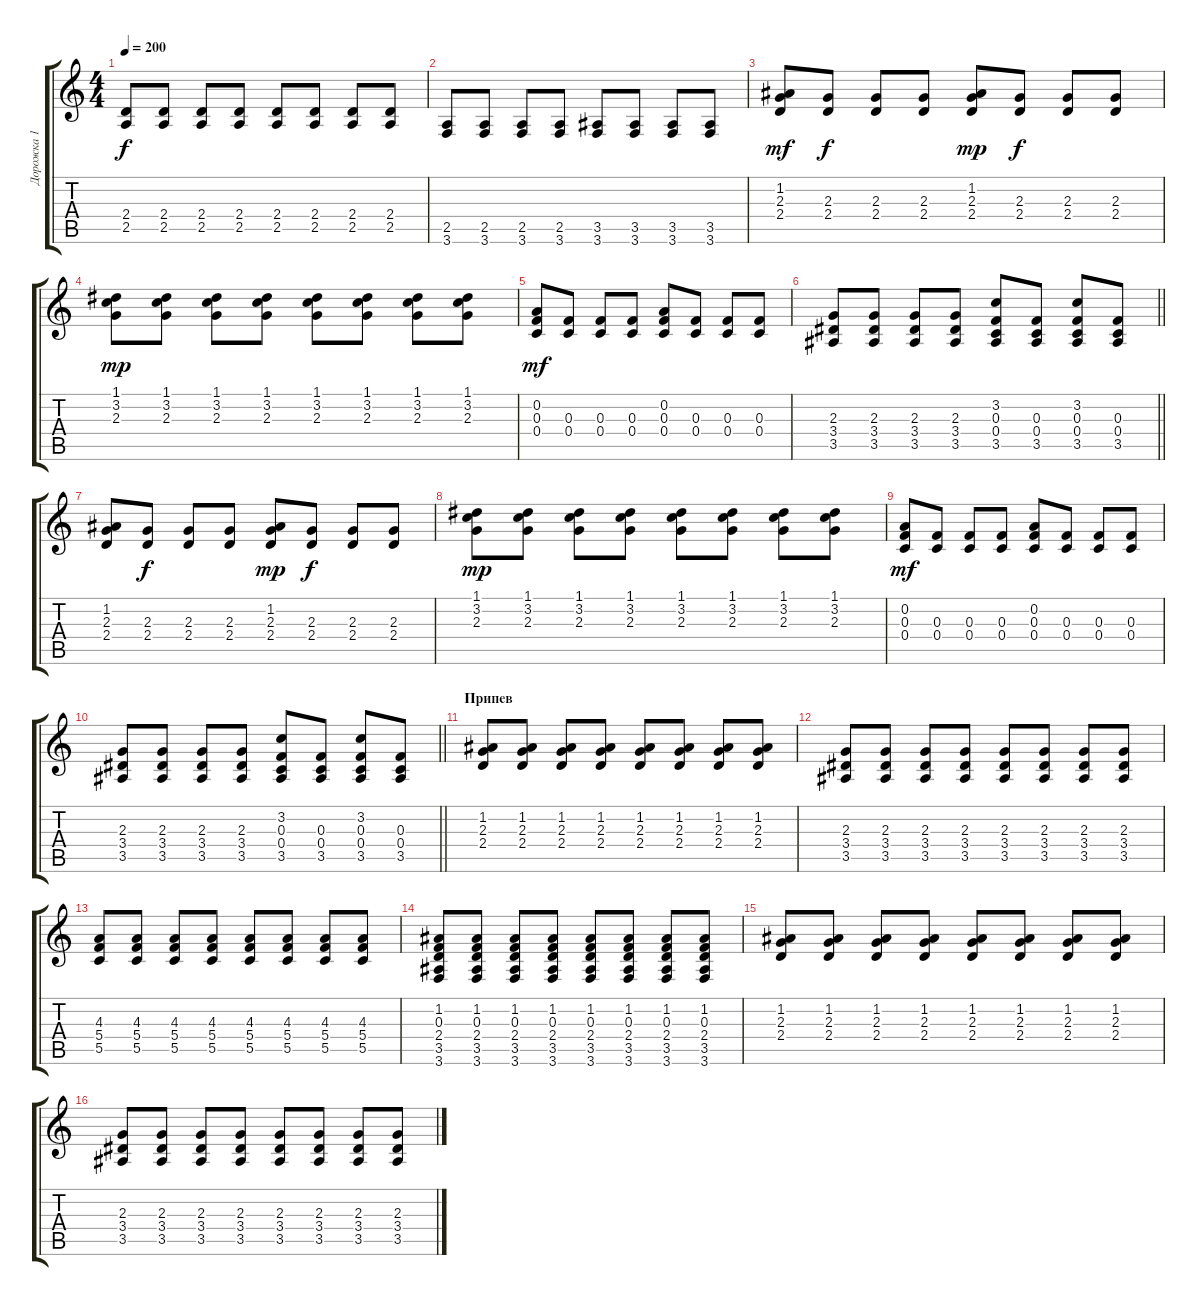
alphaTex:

\track ("Дорожка 1" "Дорожка 1") {instrument distortionguitar}
\staff {score tabs}
\tuning (D4 A3 F3 C3 G2 D2) {hide}
\ts (4 4)
\tempo 200
\clef g2
\ks c
(2.4 2.5).8{dy f} (2.4 2.5).8 (2.4 2.5).8 (2.4 2.5).8 (2.4 2.5).8 (2.4 2.5).8 (2.4 2.5).8 (2.4 2.5).8 |
(2.5 3.6).8 (2.5 3.6).8 (2.5 3.6).8 (2.5 3.6).8 (3.5 3.6).8 (3.5 3.6).8 (3.5 3.6).8 (3.5 3.6).8 |
(1.2 2.3 2.4).8{dy mf} (2.3 2.4).8{dy f} (2.3 2.4).8 (2.3 2.4).8 (1.2 2.3 2.4).8{dy mp} (2.3 2.4).8{dy f} (2.3 2.4).8 (2.3 2.4).8 |
(1.1 3.2 2.3).8{dy mp} (1.1 3.2 2.3).8 (1.1 3.2 2.3).8 (1.1 3.2 2.3).8 (1.1 3.2 2.3).8 (1.1 3.2 2.3).8 (1.1 3.2 2.3).8 (1.1 3.2 2.3).8 |
(0.2 0.3 0.4).8{dy mf} (0.3 0.4).8 (0.3 0.4).8 (0.3 0.4).8 (0.2 0.3 0.4).8 (0.3 0.4).8 (0.3 0.4).8 (0.3 0.4).8 |
\barLineRight lightlight
(2.3 3.4 3.5).8 (2.3 3.4 3.5).8 (2.3 3.4 3.5).8 (2.3 3.4 3.5).8 (3.2 0.3 0.4 3.5).8 (0.3 0.4 3.5).8 (3.2 0.3 0.4 3.5).8 (0.3 0.4 3.5).8 |
(1.2 2.3 2.4).8 (2.3 2.4).8{dy f} (2.3 2.4).8 (2.3 2.4).8 (1.2 2.3 2.4).8{dy mp} (2.3 2.4).8{dy f} (2.3 2.4).8 (2.3 2.4).8 |
(1.1 3.2 2.3).8{dy mp} (1.1 3.2 2.3).8 (1.1 3.2 2.3).8 (1.1 3.2 2.3).8 (1.1 3.2 2.3).8 (1.1 3.2 2.3).8 (1.1 3.2 2.3).8 (1.1 3.2 2.3).8 |
(0.2 0.3 0.4).8{dy mf} (0.3 0.4).8 (0.3 0.4).8 (0.3 0.4).8 (0.2 0.3 0.4).8 (0.3 0.4).8 (0.3 0.4).8 (0.3 0.4).8 |
\barLineRight lightlight
(2.3 3.4 3.5).8 (2.3 3.4 3.5).8 (2.3 3.4 3.5).8 (2.3 3.4 3.5).8 (3.2 0.3 0.4 3.5).8 (0.3 0.4 3.5).8 (3.2 0.3 0.4 3.5).8 (0.3 0.4 3.5).8 |
\section ("" "Припев")
(1.2 2.3 2.4).8 (1.2 2.3 2.4).8 (1.2 2.3 2.4).8 (1.2 2.3 2.4).8 (1.2 2.3 2.4).8 (1.2 2.3 2.4).8 (1.2 2.3 2.4).8 (1.2 2.3 2.4).8 |
(2.3 3.4 3.5).8 (2.3 3.4 3.5).8 (2.3 3.4 3.5).8 (2.3 3.4 3.5).8 (2.3 3.4 3.5).8 (2.3 3.4 3.5).8 (2.3 3.4 3.5).8 (2.3 3.4 3.5).8 |
(4.3 5.4 5.5).8 (4.3 5.4 5.5).8 (4.3 5.4 5.5).8 (4.3 5.4 5.5).8 (4.3 5.4 5.5).8 (4.3 5.4 5.5).8 (4.3 5.4 5.5).8 (4.3 5.4 5.5).8 |
(1.2 0.3 2.4 3.5 3.6).8 (1.2 0.3 2.4 3.5 3.6).8 (1.2 0.3 2.4 3.5 3.6).8 (1.2 0.3 2.4 3.5 3.6).8 (1.2 0.3 2.4 3.5 3.6).8 (1.2 0.3 2.4 3.5 3.6).8 (1.2 0.3 2.4 3.5 3.6).8 (1.2 0.3 2.4 3.5 3.6).8 |
(1.2 2.3 2.4).8 (1.2 2.3 2.4).8 (1.2 2.3 2.4).8 (1.2 2.3 2.4).8 (1.2 2.3 2.4).8 (1.2 2.3 2.4).8 (1.2 2.3 2.4).8 (1.2 2.3 2.4).8 |
(2.3 3.4 3.5).8 (2.3 3.4 3.5).8 (2.3 3.4 3.5).8 (2.3 3.4 3.5).8 (2.3 3.4 3.5).8 (2.3 3.4 3.5).8 (2.3 3.4 3.5).8 (2.3 3.4 3.5).8
